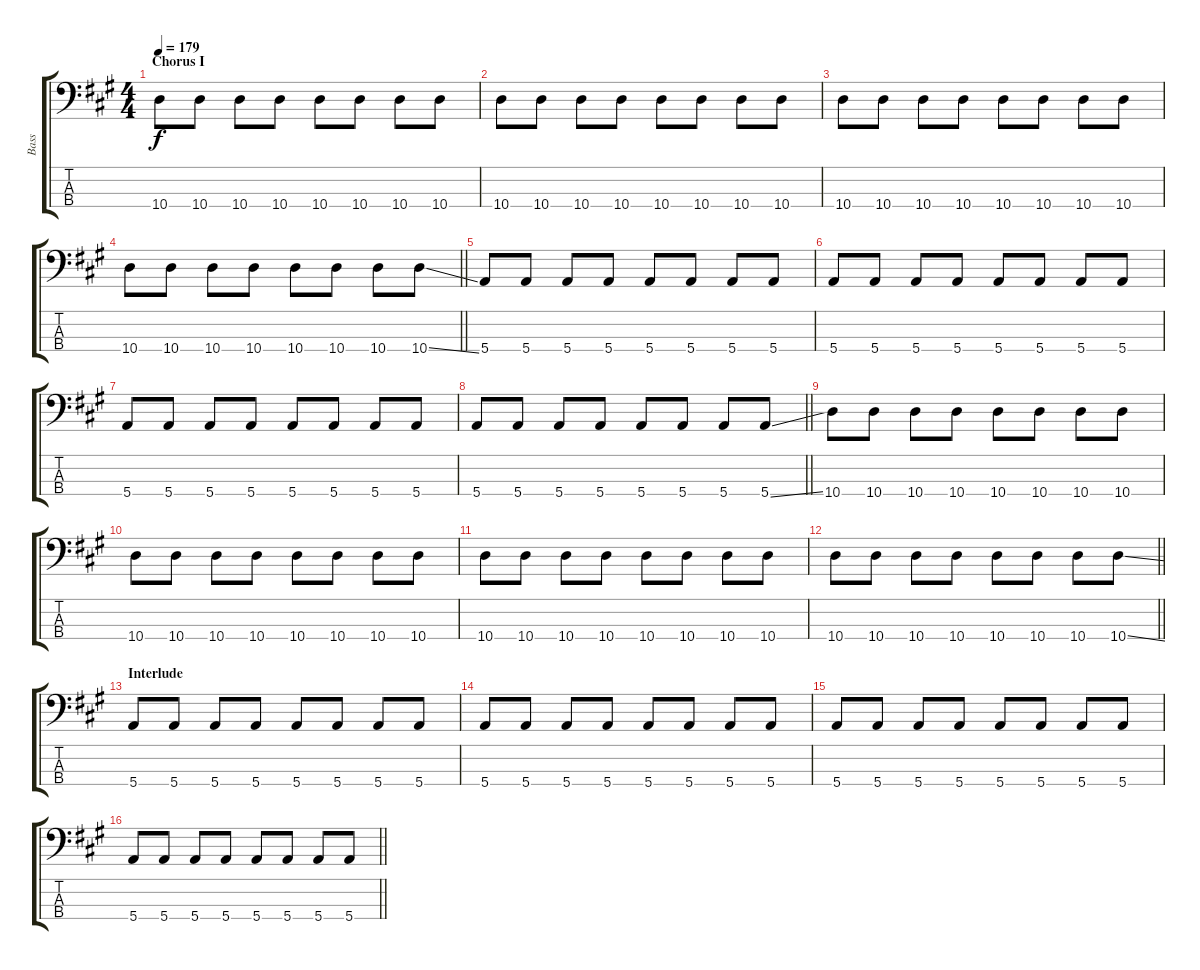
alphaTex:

\track ("Bass" "Bass") {instrument electricbasspick}
\staff {score tabs}
\tuning (G2 D2 A1 E1) {hide}
\ts (4 4)
\section ("" "Chorus I")
\tempo 179
\clef f4
\ks a
10.4.8{dy f} 10.4.8 10.4.8 10.4.8 10.4.8 10.4.8 10.4.8 10.4.8 |
10.4.8 10.4.8 10.4.8 10.4.8 10.4.8 10.4.8 10.4.8 10.4.8 |
10.4.8 10.4.8 10.4.8 10.4.8 10.4.8 10.4.8 10.4.8 10.4.8 |
\barLineRight lightlight
10.4.8 10.4.8 10.4.8 10.4.8 10.4.8 10.4.8 10.4.8 10.4{ss}.8 |
5.4.8 5.4.8 5.4.8 5.4.8 5.4.8 5.4.8 5.4.8 5.4.8 |
5.4.8 5.4.8 5.4.8 5.4.8 5.4.8 5.4.8 5.4.8 5.4.8 |
5.4.8 5.4.8 5.4.8 5.4.8 5.4.8 5.4.8 5.4.8 5.4.8 |
\barLineRight lightlight
5.4.8 5.4.8 5.4.8 5.4.8 5.4.8 5.4.8 5.4.8 5.4{ss}.8 |
10.4.8 10.4.8 10.4.8 10.4.8 10.4.8 10.4.8 10.4.8 10.4.8 |
10.4.8 10.4.8 10.4.8 10.4.8 10.4.8 10.4.8 10.4.8 10.4.8 |
10.4.8 10.4.8 10.4.8 10.4.8 10.4.8 10.4.8 10.4.8 10.4.8 |
\barLineRight lightlight
10.4.8 10.4.8 10.4.8 10.4.8 10.4.8 10.4.8 10.4.8 10.4{ss}.8 |
\section ("" "Interlude")
5.4.8 5.4.8 5.4.8 5.4.8 5.4.8 5.4.8 5.4.8 5.4.8 |
5.4.8 5.4.8 5.4.8 5.4.8 5.4.8 5.4.8 5.4.8 5.4.8 |
5.4.8 5.4.8 5.4.8 5.4.8 5.4.8 5.4.8 5.4.8 5.4.8 |
\barLineRight lightlight
5.4.8 5.4.8 5.4.8 5.4.8 5.4.8 5.4.8 5.4.8 5.4{ss}.8
